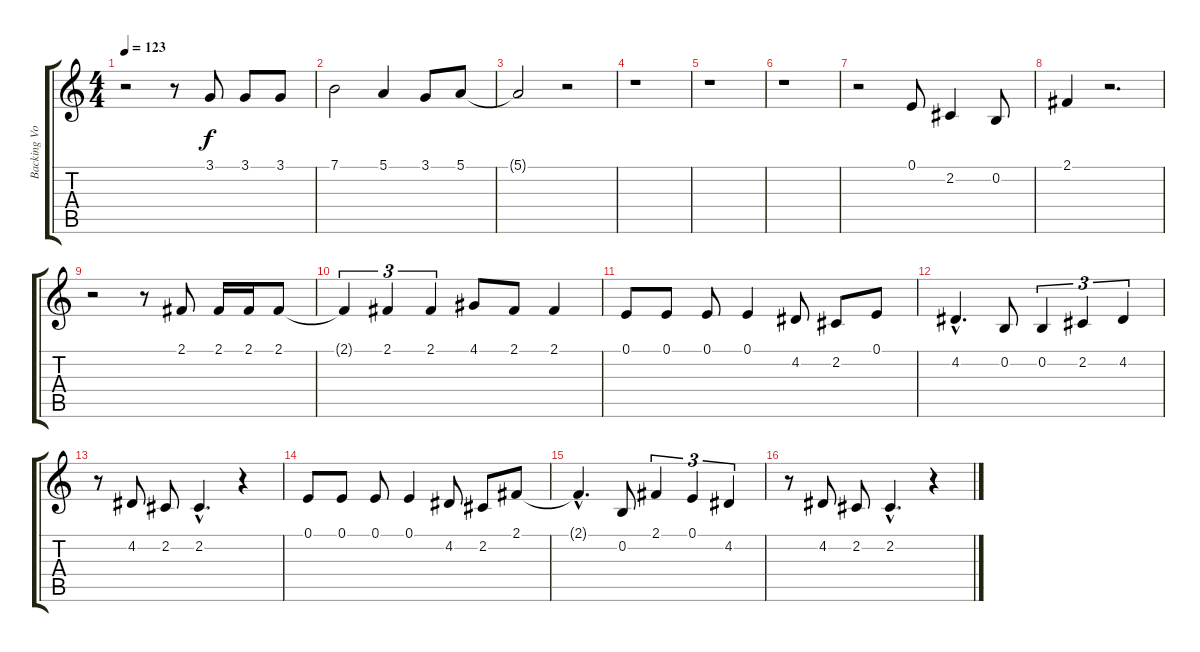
\track ("Backing Vocals" "Backing Vo") {instrument pad3polysynth}
\staff {score tabs}
\tuning (E4 B3 G3 D3 A2 E2) {hide}
\ts (4 4)
\tempo 123
\clef g2
\ks c
r.2{dy f} r.8 3.1.8 3.1.8 3.1.8 |
7.1.2 5.1.4 3.1.8 5.1.8 |
5.1{t}.2 r.2 |
r.1 |
r.1 |
r.1 |
r.2 0.1.8 2.2.4 0.2.8 |
2.1.4 r.2{d} |
r.2 r.8 2.1.8 2.1.16 2.1.16 2.1.8 |
2.1{t}.4{tu (3 2)} 2.1.4{tu (3 2)} 2.1.4{tu (3 2)} 4.1.8 2.1.8 2.1.4 |
0.1.8 0.1.8 0.1.8 0.1.4 4.2.8 2.2.8 0.1.8 |
4.2{hac}.4{d} 0.2.8 0.2.4{tu (3 2)} 2.2.4{tu (3 2)} 4.2.4{tu (3 2)} |
r.8 4.2.8 2.2.8 2.2{hac}.4{d} r.4 |
0.1.8 0.1.8 0.1.8 0.1.4 4.2.8 2.2.8 2.1.8 |
2.1{hac t}.4{d} 0.2.8 2.1.4{tu (3 2)} 0.1.4{tu (3 2)} 4.2.4{tu (3 2)} |
r.8 4.2.8 2.2.8 2.2{hac}.4{d} r.4
